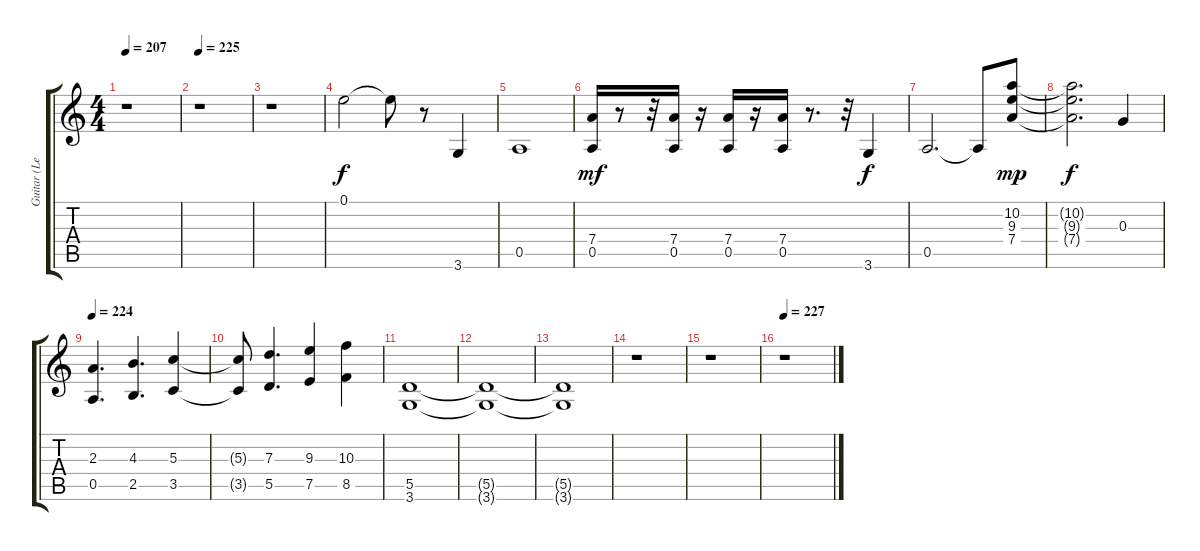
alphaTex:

\track ("Guitar (Left)" "Guitar (Le") {instrument distortionguitar}
\staff {score tabs}
\tuning (E4 B3 G3 D3 A2 E2) {hide}
\ts (4 4)
\tempo 207
\clef g2
\ks c
r.1{dy f} |
\tempo 225
r.1 |
r.1 |
0.1.2 0.1{t}.8 r.8 3.6.4 |
0.5.1 |
(7.4 0.5).16{dy mf} r.8 r.32 (7.4 0.5).16 r.16 (7.4 0.5).16 r.16 (7.4 0.5).16 r.8{d} r.32 3.6.4{dy f} |
0.5.2{d} 0.5{t}.8 (10.2 9.3 7.4).8{dy mp} |
(10.2{t} 9.3{t} 7.4{t}).2{d dy f} 0.3.4 |
\tempo 224
(2.3 0.5).4{d} (4.3 2.5).4{d} (5.3 3.5).4 |
(5.3{t} 3.5{t}).8 (7.3 5.5).4{d} (9.3 7.5).4 (10.3 8.5).4 |
(5.5 3.6).1 |
(5.5{t} 3.6{t}).1 |
(5.5{t} 3.6{t}).1 |
r.1 |
r.1 |
\tempo 227
r.1
